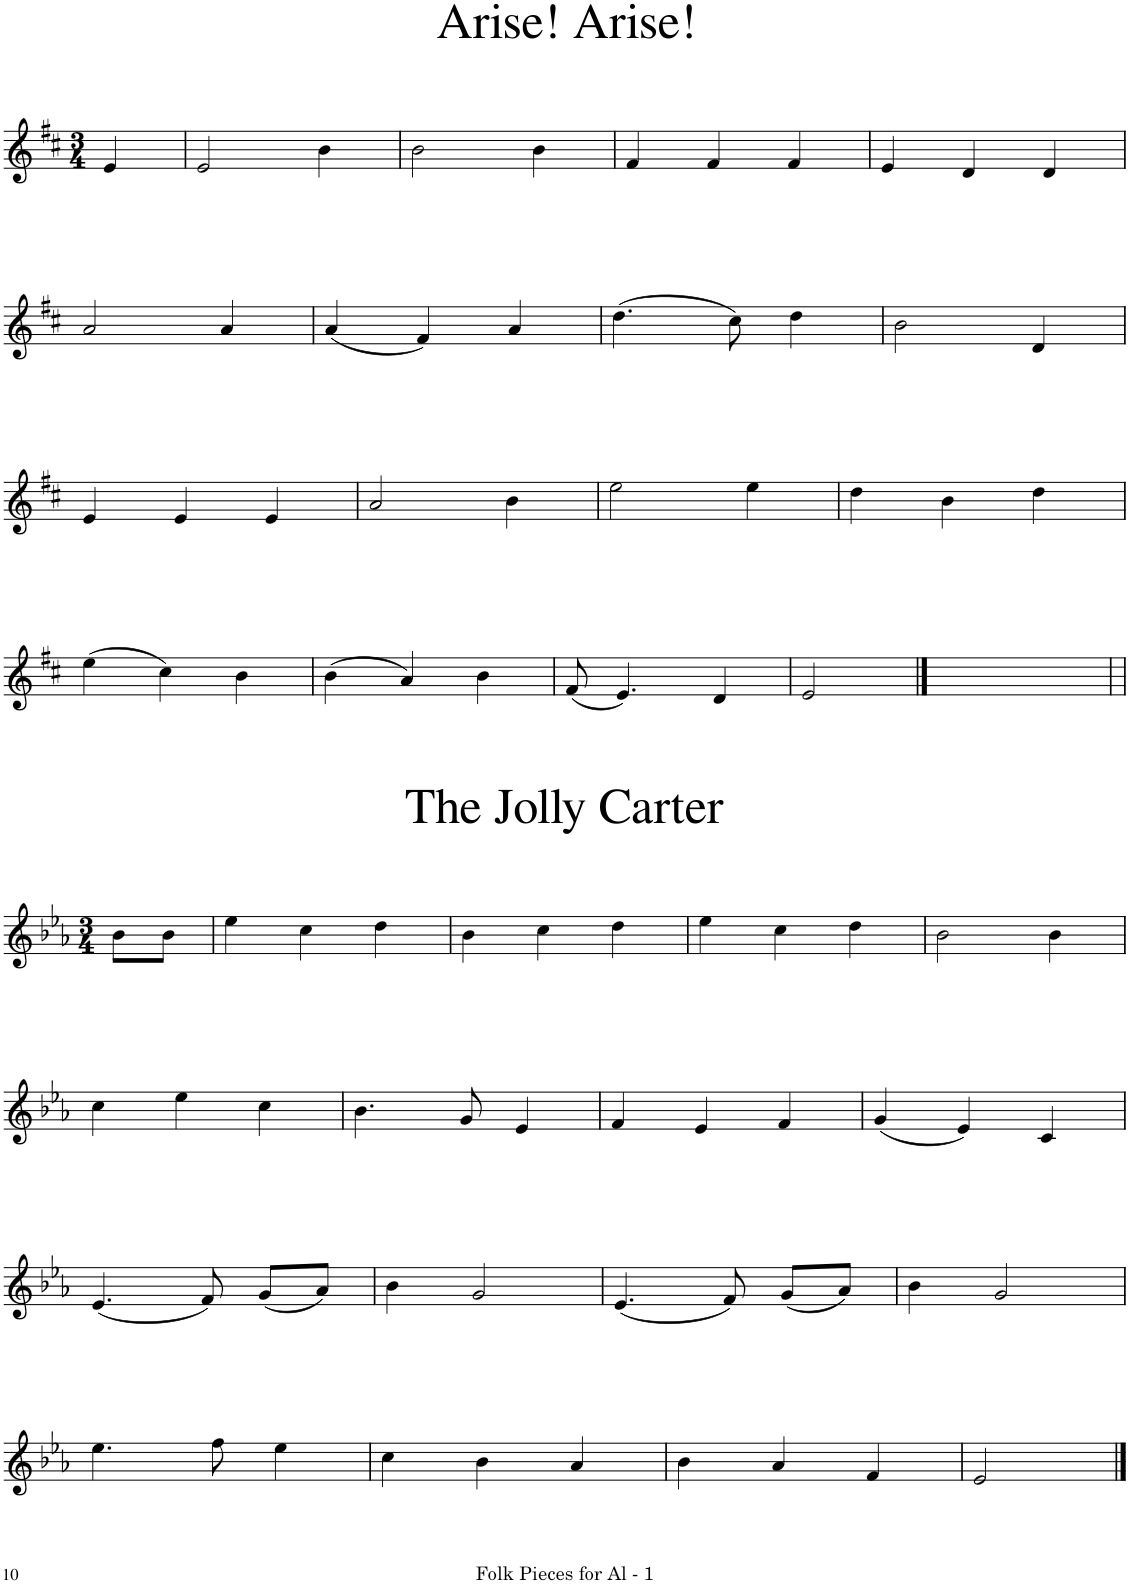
**kern
*part1
*staff1
*I"Bb Cornet
!!LO:PB:g=z
*clefG2
*Trd1c2
*k[f#c#]
*M3/4
=343
4e/
=344
2e/
4b\
=345
2b\
4b\
=346
4f#/
4f#/
4f#/
=347
4e/
4d/
4d/
!!LO:LB:g=z
=348
2a/
4a/
=349
(4a/
4f#/)
4a/
=350
(4.dd\
8cc#\)
4dd\
=351
2b\
4d/
!!LO:LB:g=z
=352
4e/
4e/
4e/
=353
2a/
4b\
=354
2ee\
4ee\
=355
4dd\
4b\
4dd\
!!LO:LB:g=z
=356
(4ee\
4cc#\)
4b\
=357
(4b\
4a/)
4b\
=358
(8f#/
4.e/)
4d/
=359
2e/
==360
*k[]
2.ryy
!!LO:LB:g=z
=361
*k[b-e-a-]
*M3/4
8b-\L
8b-\J
=362
4ee-\
4cc\
4dd\
=363
4b-\
4cc\
4dd\
=364
4ee-\
4cc\
4dd\
=365
2b-\
4b-\
!!LO:LB:g=z
=366
4cc\
4ee-\
4cc\
=367
4.b-\
8g/
4e-/
=368
4f/
4e-/
4f/
=369
(4g/
4e-/)
4c/
!!LO:LB:g=z
=370
(4.e-/
8f/)
(8g/L
8a-/J)
=371
4b-\
2g/
=372
(4.e-/
8f/)
(8g/L
8a-/J)
=373
4b-\
2g/
!!LO:LB:g=z
=374
4.ee-\
8ff\
4ee-\
=375
4cc\
4b-\
4a-/
=376
4b-\
4a-/
4f/
=377
2e-/
==
*-
